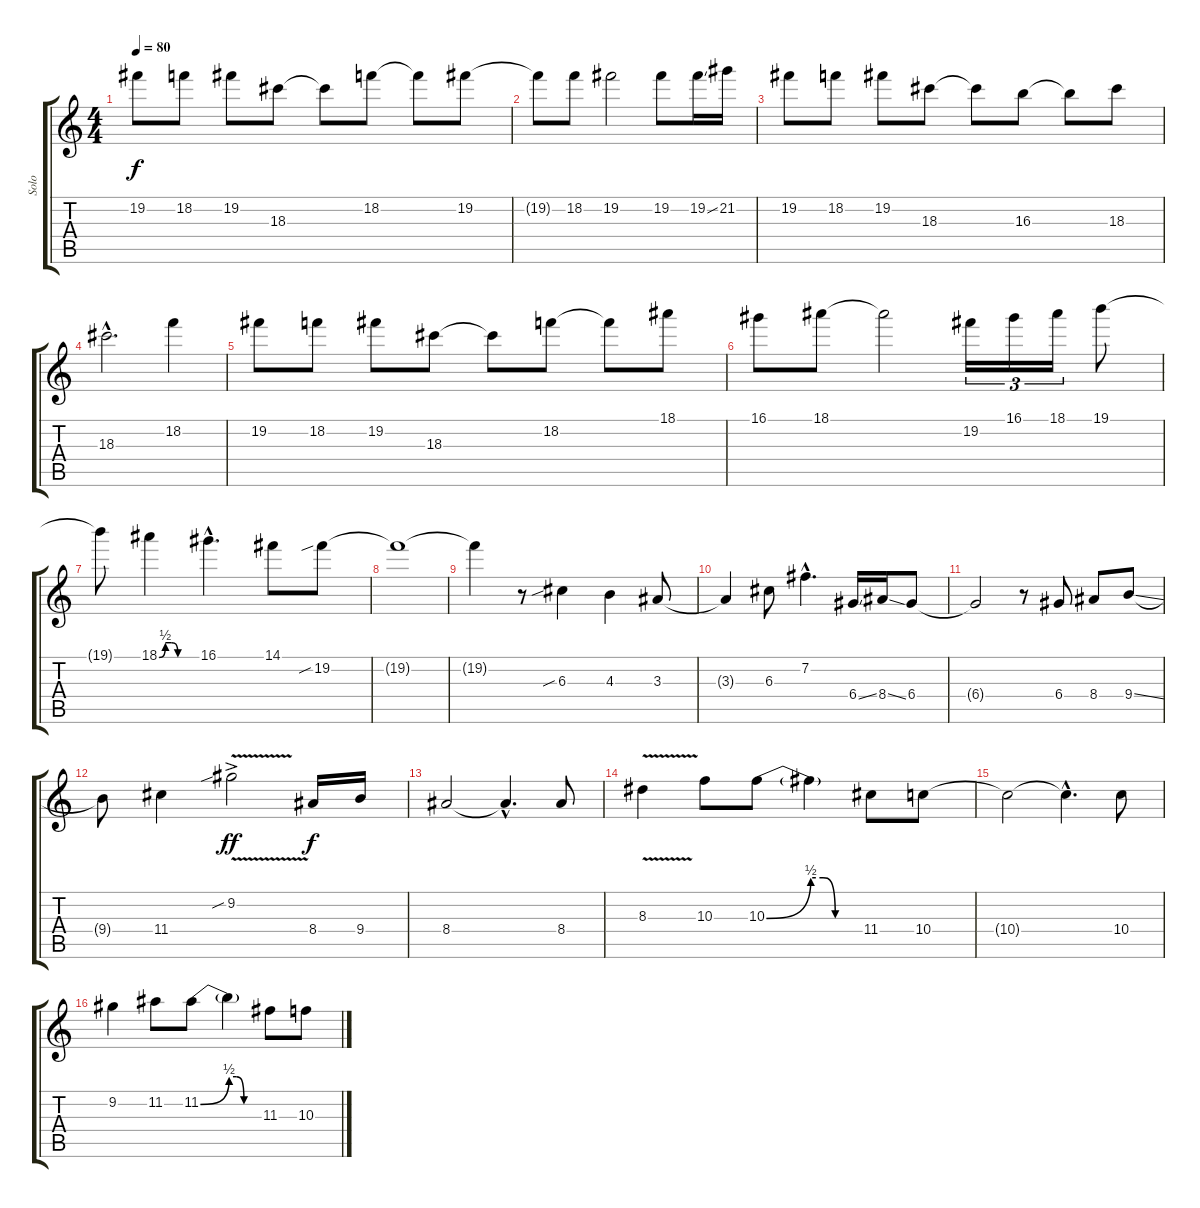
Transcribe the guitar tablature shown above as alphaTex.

\track ("Solo" "Solo") {instrument distortionguitar}
\staff {score tabs}
\tuning (E4 B3 G3 D3 A2 E2) {hide}
\ts (4 4)
\tempo 80
\clef g2
\ks c
19.2.8{dy f instrument distortionguitar} 18.2.8 19.2.8 18.3.8 18.3{t}.8 18.2.8 18.2{t}.8 19.2.8 |
19.2{t}.8 18.2.8 19.2.2 19.2.8 19.2{ss}.16 21.2.16 |
19.2.8 18.2.8 19.2.8 18.3.8 18.3{t}.8 16.3.8 16.3{t}.8 18.3.8 |
18.3{hac}.2{d} 18.2.4 |
19.2.8 18.2.8 19.2.8 18.3.8 18.3{t}.8 18.2.8 18.2{t}.8 18.1.8 |
16.1.8 18.1.8 18.1{t}.2 19.2.16{tu (3 2)} 16.1.16{tu (3 2)} 18.1.16{tu (3 2)} 19.1.8 |
19.1{t}.8 18.1{be (custom 0 0 10 2 20 2 30 0 60 0)}.4 16.1{hac}.4{d} 14.1.8 19.2{sib}.8 |
19.2{t}.1 |
19.2{t}.4 r.8 6.3{sib}.4 4.3.4 3.3.8 |
3.3{t}.4 6.3.8 7.2{hac}.4{d} 6.4{ss}.16 8.4{ss}.16 6.4.8 |
6.4{t}.2 r.8 6.4.8 8.4.8 9.4{ss}.8 |
9.4{t}.8 11.4.4 9.2{v sib ac}.2{dy ff} 8.4.16{dy f} 9.4.16 |
8.4.2 8.4{hac t}.4{d} 8.4.8 |
8.3{v}.4 10.3.8 10.3{be (bend 0 0 60 2)}.8 10.3{be (custom 0 2 15 2 30 0 60 0) t}.4 11.4.8 10.4.8 |
10.4{t}.2 10.4{hac t}.4{d} 10.4.8 |
9.2.4 11.2.8 11.2{be (bend 0 0 60 2)}.8 11.2{be (custom 0 2 15 2 30 0 60 0) t}.4 11.3.8 10.3.8
